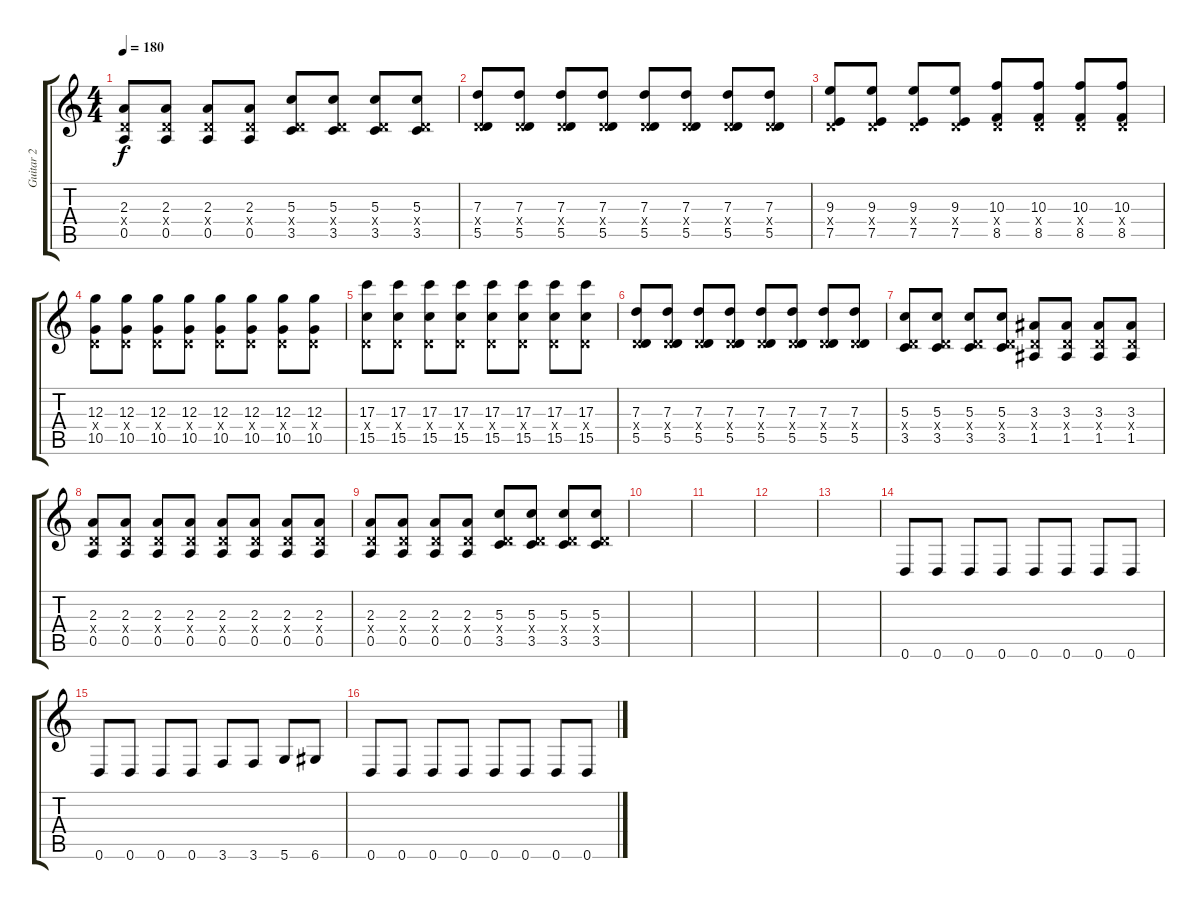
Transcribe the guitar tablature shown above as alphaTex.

\track ("Guitar 2" "Guitar 2") {instrument distortionguitar}
\staff {score tabs}
\tuning (E4 B3 G3 D3 A2 D2) {hide}
\ts (4 4)
\tempo 180
\clef g2
\ks c
(2.3 0.4{x} 0.5).8{dy f} (2.3 0.4{x} 0.5).8 (2.3 0.4{x} 0.5).8 (2.3 0.4{x} 0.5).8 (5.3 0.4{x} 3.5).8 (5.3 0.4{x} 3.5).8 (5.3 0.4{x} 3.5).8 (5.3 0.4{x} 3.5).8 |
(7.3 0.4{x} 5.5).8 (7.3 0.4{x} 5.5).8 (7.3 0.4{x} 5.5).8 (7.3 0.4{x} 5.5).8 (7.3 0.4{x} 5.5).8 (7.3 0.4{x} 5.5).8 (7.3 0.4{x} 5.5).8 (7.3 0.4{x} 5.5).8 |
(9.3 0.4{x} 7.5).8 (9.3 0.4{x} 7.5).8 (9.3 0.4{x} 7.5).8 (9.3 0.4{x} 7.5).8 (10.3 0.4{x} 8.5).8 (10.3 0.4{x} 8.5).8 (10.3 0.4{x} 8.5).8 (10.3 0.4{x} 8.5).8 |
(12.3 0.4{x} 10.5).8 (12.3 0.4{x} 10.5).8 (12.3 0.4{x} 10.5).8 (12.3 0.4{x} 10.5).8 (12.3 0.4{x} 10.5).8 (12.3 0.4{x} 10.5).8 (12.3 0.4{x} 10.5).8 (12.3 0.4{x} 10.5).8 |
(17.3 0.4{x} 15.5).8 (17.3 0.4{x} 15.5).8 (17.3 0.4{x} 15.5).8 (17.3 0.4{x} 15.5).8 (17.3 0.4{x} 15.5).8 (17.3 0.4{x} 15.5).8 (17.3 0.4{x} 15.5).8 (17.3 0.4{x} 15.5).8 |
(7.3 0.4{x} 5.5).8 (7.3 0.4{x} 5.5).8 (7.3 0.4{x} 5.5).8 (7.3 0.4{x} 5.5).8 (7.3 0.4{x} 5.5).8 (7.3 0.4{x} 5.5).8 (7.3 0.4{x} 5.5).8 (7.3 0.4{x} 5.5).8 |
(5.3 0.4{x} 3.5).8 (5.3 0.4{x} 3.5).8 (5.3 0.4{x} 3.5).8 (5.3 0.4{x} 3.5).8 (3.3 0.4{x} 1.5).8 (3.3 0.4{x} 1.5).8 (3.3 0.4{x} 1.5).8 (3.3 0.4{x} 1.5).8 |
(2.3 0.4{x} 0.5).8 (2.3 0.4{x} 0.5).8 (2.3 0.4{x} 0.5).8 (2.3 0.4{x} 0.5).8 (2.3 0.4{x} 0.5).8 (2.3 0.4{x} 0.5).8 (2.3 0.4{x} 0.5).8 (2.3 0.4{x} 0.5).8 |
(2.3 0.4{x} 0.5).8 (2.3 0.4{x} 0.5).8 (2.3 0.4{x} 0.5).8 (2.3 0.4{x} 0.5).8 (5.3 0.4{x} 3.5).8 (5.3 0.4{x} 3.5).8 (5.3 0.4{x} 3.5).8 (5.3 0.4{x} 3.5).8 |
|
|
|
|
0.6.8 0.6.8 0.6.8 0.6.8 0.6.8 0.6.8 0.6.8 0.6.8 |
0.6.8 0.6.8 0.6.8 0.6.8 3.6.8 3.6.8 5.6.8 6.6.8 |
0.6.8 0.6.8 0.6.8 0.6.8 0.6.8 0.6.8 0.6.8 0.6.8
